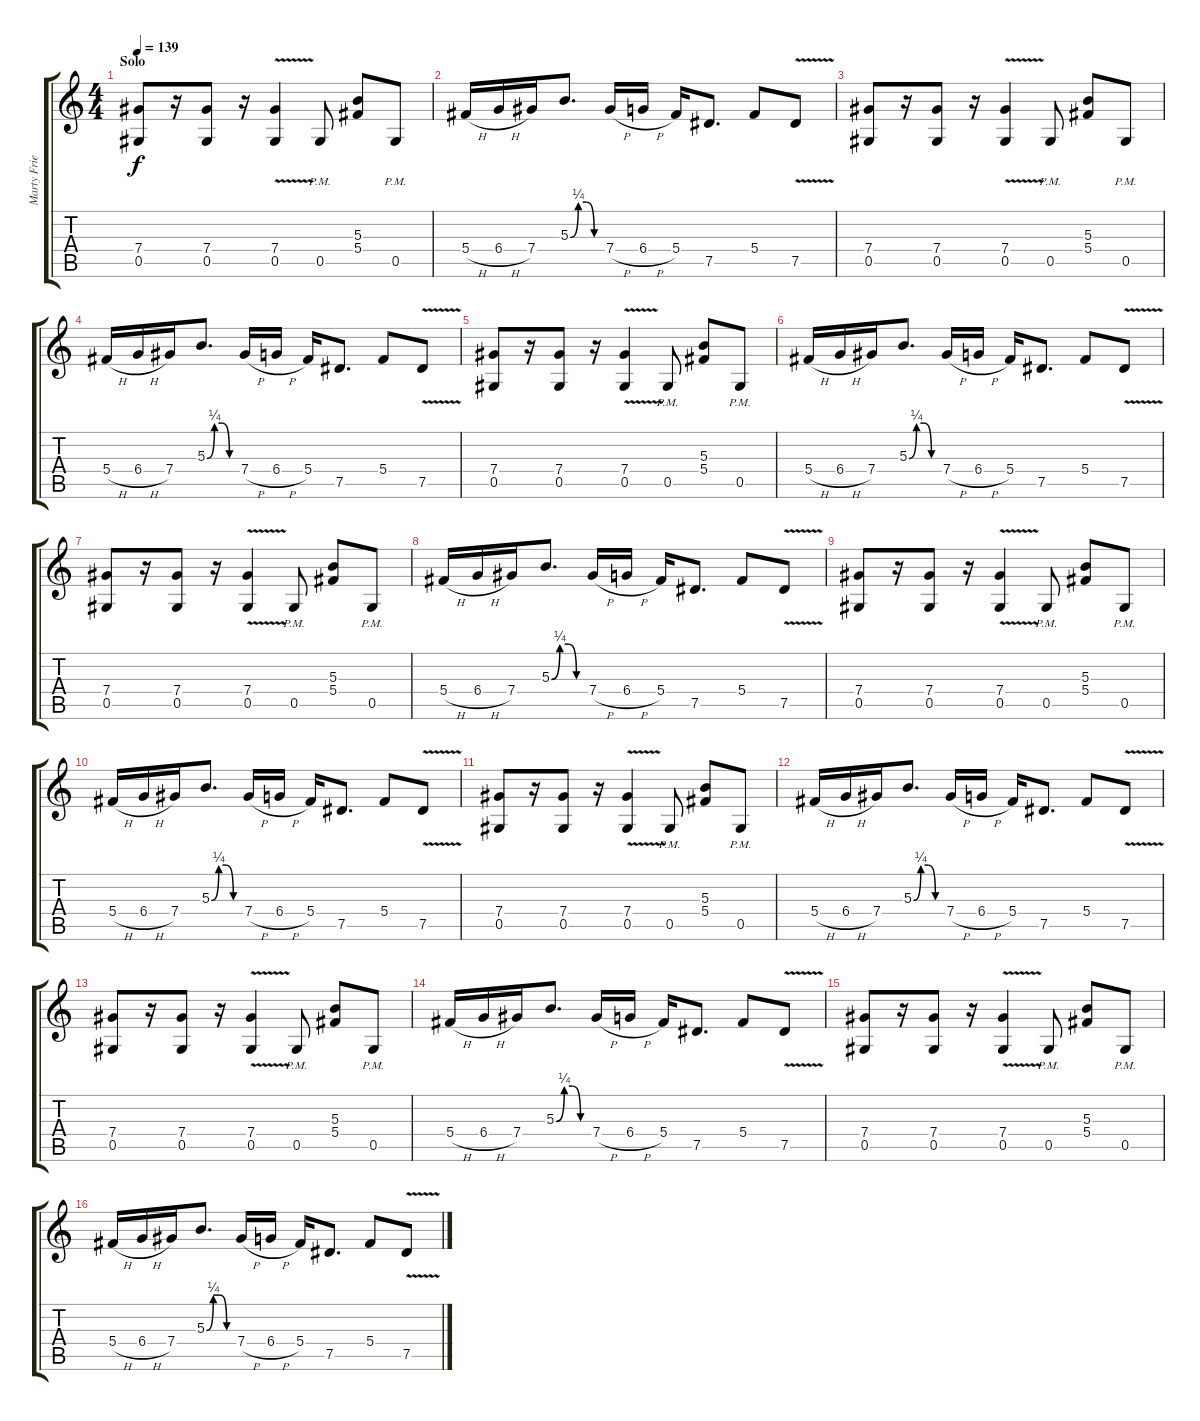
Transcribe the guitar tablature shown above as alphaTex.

\track ("Marty Friedman" "Marty Frie") {instrument distortionguitar}
\staff {score tabs}
\tuning (Eb4 Bb3 Gb3 Db3 Ab2 Eb2) {hide}
\ts (4 4)
\section ("" "Solo")
\tempo 139
\clef g2
\ks c
(7.4 0.5).8{dy f} r.16 (7.4 0.5).8 r.16 (7.4{v} 0.5).4 0.5{pm}.8 (5.3 5.4).8 0.5{pm}.8 |
5.4{h}.16 6.4{h}.16 7.4.16 5.3{be (custom 0 0 15 1 30 1 45 0 60 0)}.8{d} 7.4{h}.16 6.4{h}.16 5.4.16 7.5.8{d} 5.4.8 7.5{v}.8 |
(7.4 0.5).8 r.16 (7.4 0.5).8 r.16 (7.4{v} 0.5).4 0.5{pm}.8 (5.3 5.4).8 0.5{pm}.8 |
5.4{h}.16 6.4{h}.16 7.4.16 5.3{be (custom 0 0 15 1 30 1 45 0 60 0)}.8{d} 7.4{h}.16 6.4{h}.16 5.4.16 7.5.8{d} 5.4.8 7.5{v}.8 |
(7.4 0.5).8 r.16 (7.4 0.5).8 r.16 (7.4{v} 0.5).4 0.5{pm}.8 (5.3 5.4).8 0.5{pm}.8 |
5.4{h}.16 6.4{h}.16 7.4.16 5.3{be (custom 0 0 15 1 30 1 45 0 60 0)}.8{d} 7.4{h}.16 6.4{h}.16 5.4.16 7.5.8{d} 5.4.8 7.5{v}.8 |
(7.4 0.5).8 r.16 (7.4 0.5).8 r.16 (7.4{v} 0.5).4 0.5{pm}.8 (5.3 5.4).8 0.5{pm}.8 |
5.4{h}.16 6.4{h}.16 7.4.16 5.3{be (custom 0 0 15 1 30 1 45 0 60 0)}.8{d} 7.4{h}.16 6.4{h}.16 5.4.16 7.5.8{d} 5.4.8 7.5{v}.8 |
(7.4 0.5).8 r.16 (7.4 0.5).8 r.16 (7.4{v} 0.5).4 0.5{pm}.8 (5.3 5.4).8 0.5{pm}.8 |
5.4{h}.16 6.4{h}.16 7.4.16 5.3{be (custom 0 0 15 1 30 1 45 0 60 0)}.8{d} 7.4{h}.16 6.4{h}.16 5.4.16 7.5.8{d} 5.4.8 7.5{v}.8 |
(7.4 0.5).8 r.16 (7.4 0.5).8 r.16 (7.4{v} 0.5).4 0.5{pm}.8 (5.3 5.4).8 0.5{pm}.8 |
5.4{h}.16 6.4{h}.16 7.4.16 5.3{be (custom 0 0 15 1 30 1 45 0 60 0)}.8{d} 7.4{h}.16 6.4{h}.16 5.4.16 7.5.8{d} 5.4.8 7.5{v}.8 |
(7.4 0.5).8 r.16 (7.4 0.5).8 r.16 (7.4{v} 0.5).4 0.5{pm}.8 (5.3 5.4).8 0.5{pm}.8 |
5.4{h}.16 6.4{h}.16 7.4.16 5.3{be (custom 0 0 15 1 30 1 45 0 60 0)}.8{d} 7.4{h}.16 6.4{h}.16 5.4.16 7.5.8{d} 5.4.8 7.5{v}.8 |
(7.4 0.5).8 r.16 (7.4 0.5).8 r.16 (7.4{v} 0.5).4 0.5{pm}.8 (5.3 5.4).8 0.5{pm}.8 |
5.4{h}.16 6.4{h}.16 7.4.16 5.3{be (custom 0 0 15 1 30 1 45 0 60 0)}.8{d} 7.4{h}.16 6.4{h}.16 5.4.16 7.5.8{d} 5.4.8 7.5{v}.8
